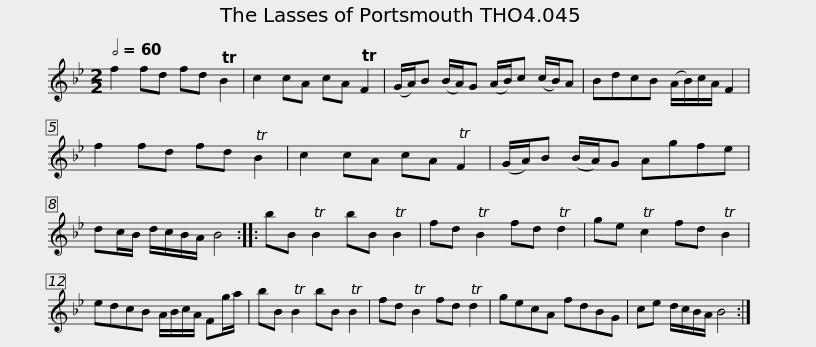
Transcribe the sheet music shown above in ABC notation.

X:1
L:1/8
Q:1/2=60
M:2/2
I:linebreak $
K:Bb
V:1 treble
V:1
 f2 fd fd TB2 | c2 cA cA TF2 | (G/A/)B (B/A/)G (A/B/)c (c/B/)A | BdcB (A/B/)c/A/ F2 | f2 fd fd TB2 | %5
 c2 cA cA TF2 |$ (G/A/)B (B/A/)G Agfe | dc/B/ d/c/B/A/ B4 :: bB TB2 bB TB2 | fd TB2 fd Td2 | %10
 ge Tc2 fd TB2 |$ edcB A/B/c/A/ Fg/a/ | bB TB2 bB TB2 | fd TB2 fd Td2 | gecA fdBG | %15
 ce d/c/B/A/ B4 :| %16
